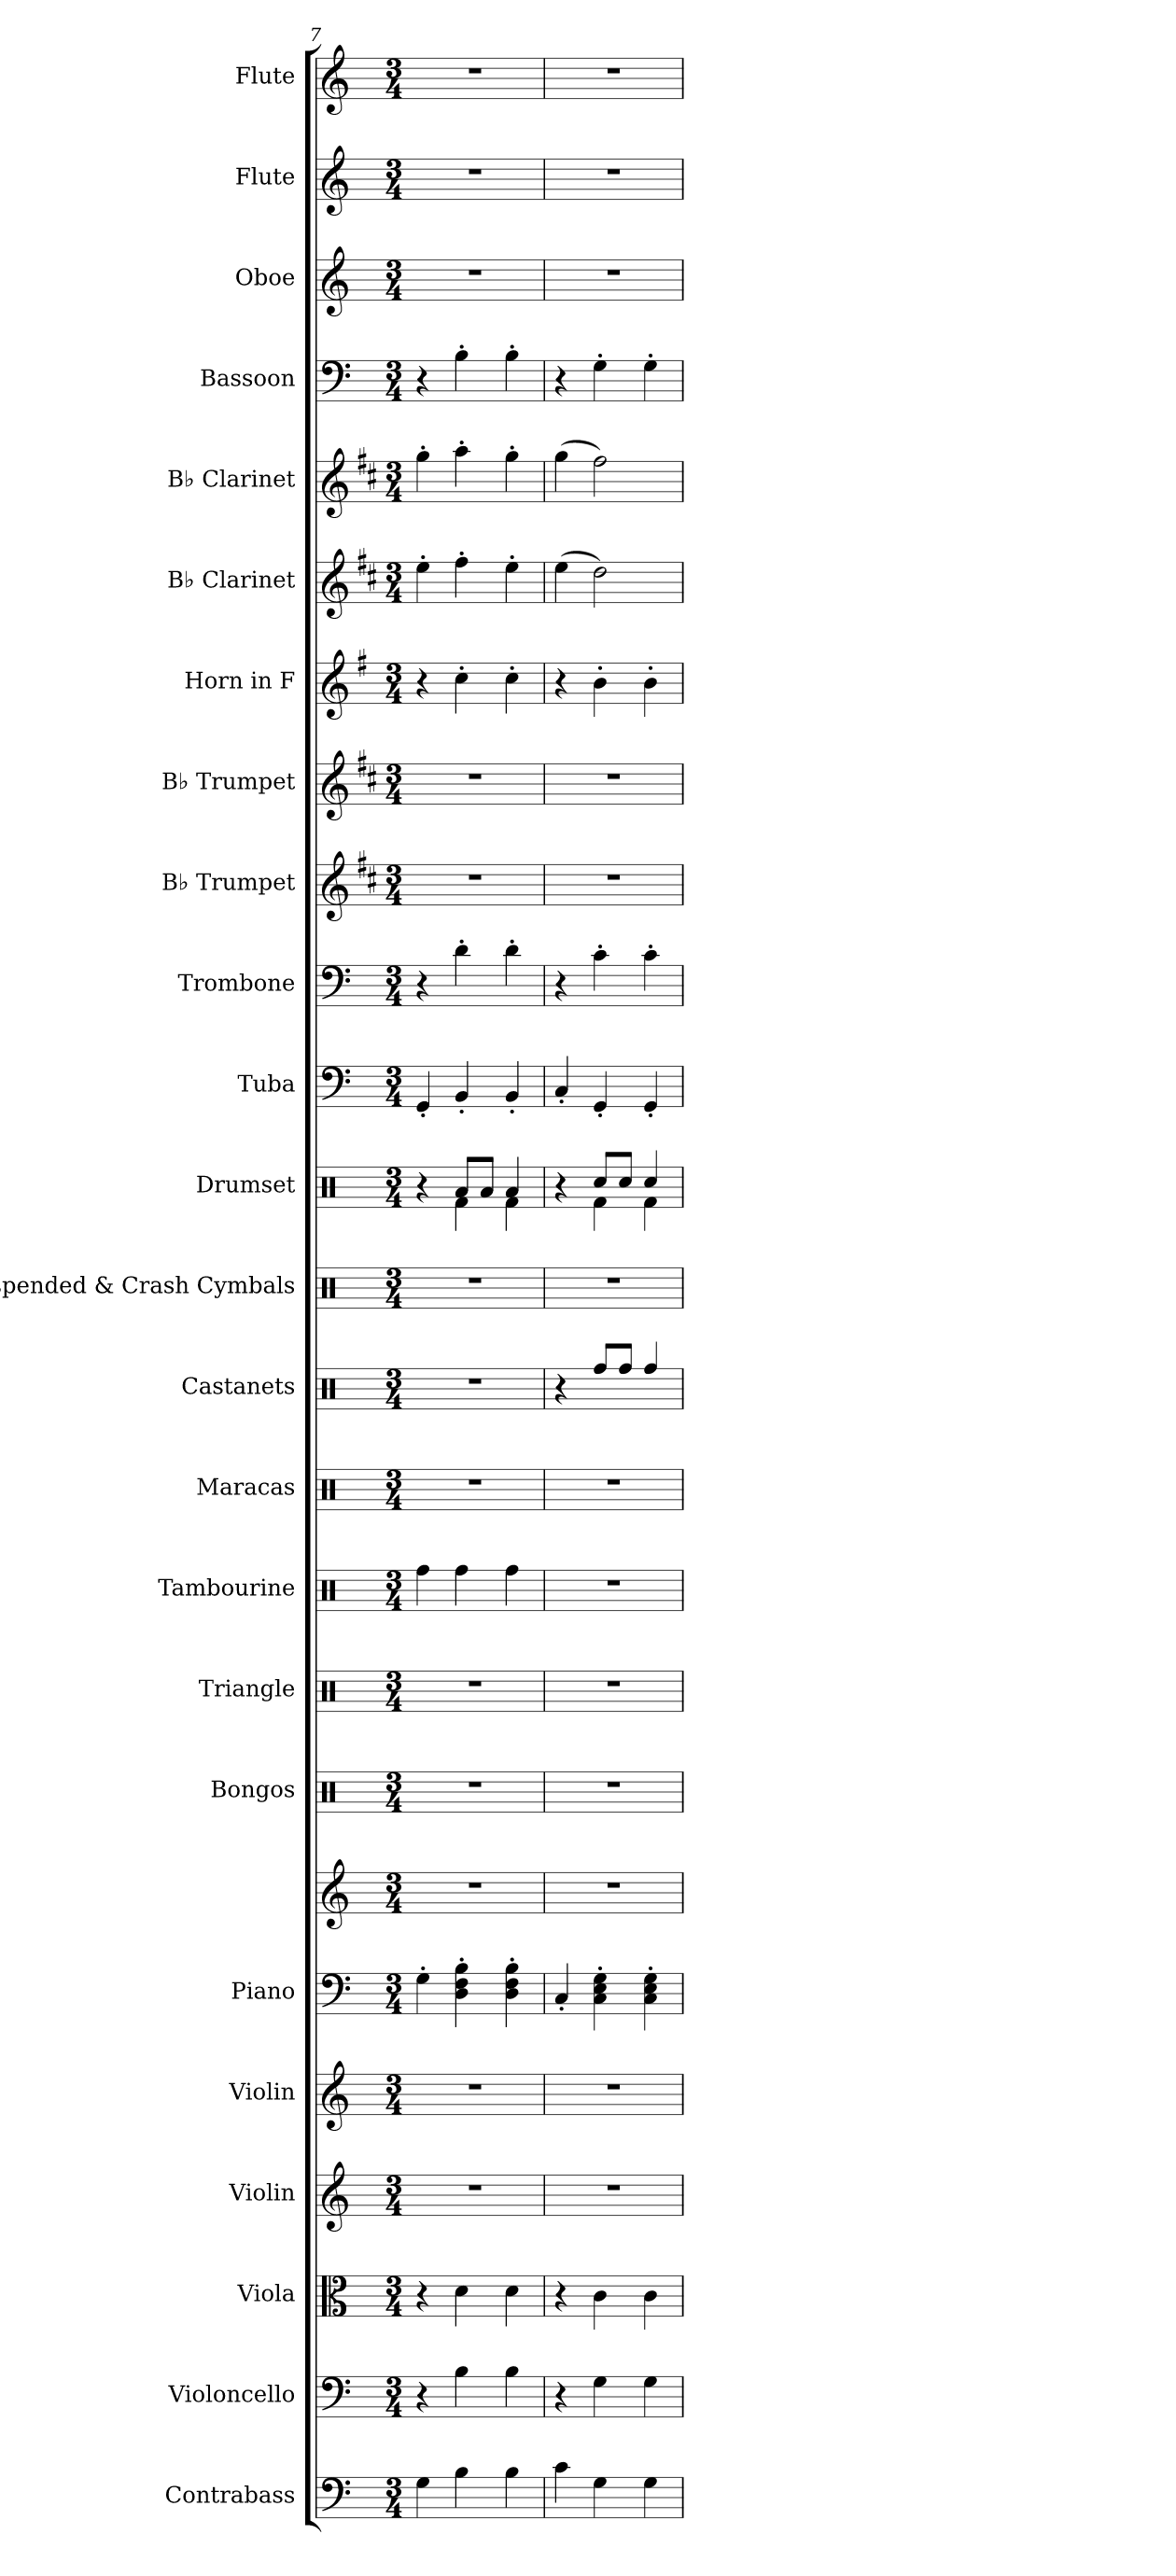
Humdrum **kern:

**kern	**kern	**kern	**kern	**kern	**kern	**kern	**kern	**kern	**kern	**kern	**kern	**kern	**kern	**kern	**kern	**kern	**kern	**kern	**kern	**kern	**kern	**kern	**kern	**kern
*part24	*part23	*part22	*part21	*part20	*part19	*part19	*part18	*part17	*part16	*part15	*part14	*part13	*part12	*part11	*part10	*part9	*part8	*part7	*part6	*part5	*part4	*part3	*part2	*part1
*staff25	*staff24	*staff23	*staff22	*staff21	*staff20	*staff19	*staff18	*staff17	*staff16	*staff15	*staff14	*staff13	*staff12	*staff11	*staff10	*staff9	*staff8	*staff7	*staff6	*staff5	*staff4	*staff3	*staff2	*staff1
*I"Contrabass	*I"Violoncello	*I"Viola	*I"Violin	*I"Violin	*I"Piano	*	*I"Bongos	*I"Triangle	*I"Tambourine	*I"Maracas	*I"Castanets	*I"Suspended &amp; Crash Cymbals	*I"Drumset	*I"Tuba	*I"Trombone	*I"B♭ Trumpet	*I"B♭ Trumpet	*I"Horn in F	*I"B♭ Clarinet	*I"B♭ Clarinet	*I"Bassoon	*I"Oboe	*I"Flute	*I"Flute
*I'Cb.	*I'Vc.	*I'Vla.	*I'Vln.	*I'Vln.	*I'Pno.	*	*I'Bon.	*I'Trgl.	*I'Tamb.	*I'Mrcs.	*I'Cst.	*I'Cym.	*I'D. Set	*I'Tba.	*I'Tbn.	*I'B♭ Tpt.	*I'B♭ Tpt.	*	*I'B♭ Cl.	*I'B♭ Cl.	*I'Bsn.	*I'Ob.	*I'Fl.	*I'Fl.
*clefF4	*clefF4	*clefC3	*clefG2	*clefG2	*clefF4	*clefG2	*clefX	*clefX	*clefX	*clefX	*clefX	*clefX	*clefX	*clefF4	*clefF4	*clefG2	*clefG2	*clefG2	*clefG2	*clefG2	*clefF4	*clefG2	*clefG2	*clefG2
*ITrd7c12	*	*	*	*	*	*	*	*	*	*	*	*	*	*	*	*ITrd1c2	*ITrd1c2	*ITrd4c7	*ITrd1c2	*ITrd1c2	*	*	*	*
*k[]	*k[]	*k[]	*k[]	*k[]	*k[]	*k[]	*k[]	*k[]	*k[]	*k[]	*k[]	*k[]	*k[]	*k[]	*k[]	*k[]	*k[]	*k[]	*k[]	*k[]	*k[]	*k[]	*k[]	*k[]
*M3/4	*M3/4	*M3/4	*M3/4	*M3/4	*M3/4	*M3/4	*M3/4	*M3/4	*M3/4	*M3/4	*M3/4	*M3/4	*M3/4	*M3/4	*M3/4	*M3/4	*M3/4	*M3/4	*M3/4	*M3/4	*M3/4	*M3/4	*M3/4	*M3/4
=7	=7	=7	=7	=7	=7	=7	=7	=7	=7	=7	=7	=7	=7	=7	=7	=7	=7	=7	=7	=7	=7	=7	=7	=7
*	*	*	*	*	*	*	*	*	*	*	*	*	*^	*	*	*	*	*	*	*	*	*	*	*
4GG\	4r	4r	2.r	2.r	4G'\	2.r	2.r	2.r	4Rff\	2.r	2.r	2.r	4r	4ryy	4GG'/	4r	2.r	2.r	4r	4dd'\	4ff'\	4r	2.r	2.r	2.r
4BB\	4B\	4d\	.	.	4D\' 4F\' 4B\'	.	.	.	4Rff\	.	.	.	8Ra/L	4Rf\	4BB'/	4d'\	.	.	4f'\	4ee'\	4gg'\	4B'\	.	.	.
.	.	.	.	.	.	.	.	.	.	.	.	.	8Ra/J	.	.	.	.	.	.	.	.	.	.	.	.
4BB\	4B\	4d\	.	.	4D\' 4F\' 4B\'	.	.	.	4Rff\	.	.	.	4Ra/	4Rf\	4BB'/	4d'\	.	.	4f'\	4dd'\	4ff'\	4B'\	.	.	.
=8	=8	=8	=8	=8	=8	=8	=8	=8	=8	=8	=8	=8	=8	=8	=8	=8	=8	=8	=8	=8	=8	=8	=8	=8	=8
4C\	4r	4r	2.r	2.r	4C'/	2.r	2.r	2.r	2.r	2.r	4r	2.r	4r	4ryy	4C'/	4r	2.r	2.r	4r	(4dd\	(4ff\	4r	2.r	2.r	2.r
4GG\	4G\	4c\	.	.	4C\' 4E\' 4G\'	.	.	.	.	.	8Rff/L	.	8Rcc/L	4Rf\	4GG'/	4c'\	.	.	4e'\	2cc\)	2ee\)	4G'\	.	.	.
.	.	.	.	.	.	.	.	.	.	.	8Rff/J	.	8Rcc/J	.	.	.	.	.	.	.	.	.	.	.	.
4GG\	4G\	4c\	.	.	4C\' 4E\' 4G\'	.	.	.	.	.	4Rff/	.	4Rcc/	4Rf\	4GG'/	4c'\	.	.	4e'\	.	.	4G'\	.	.	.
*	*	*	*	*	*	*	*	*	*	*	*	*	*v	*v	*	*	*	*	*	*	*	*	*	*	*
=	=	=	=	=	=	=	=	=	=	=	=	=	=	=	=	=	=	=	=	=	=	=	=	=
*-	*-	*-	*-	*-	*-	*-	*-	*-	*-	*-	*-	*-	*-	*-	*-	*-	*-	*-	*-	*-	*-	*-	*-	*-
